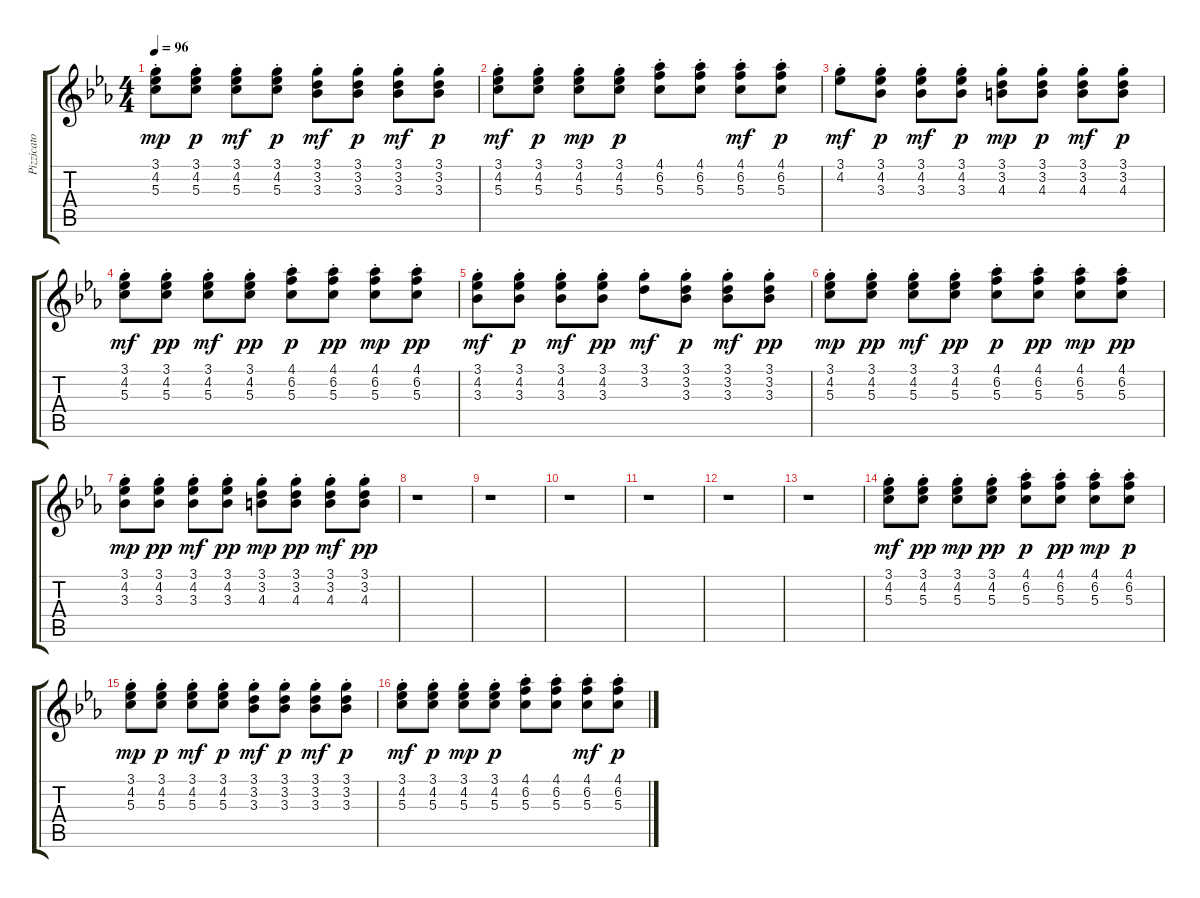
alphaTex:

\track ("Pizzicato" "Pizzicato") {instrument acousticguitarnylon}
\staff {score tabs}
\tuning (E4 B3 G3 D3 A2 E2) {hide}
\ts (4 4)
\tempo 96
\clef g2
\ks eb
(3.1{st} 4.2{st} 5.3{st}).8{dy mp} (3.1{st} 4.2{st} 5.3{st}).8{dy p} (3.1{st} 4.2{st} 5.3{st}).8{dy mf} (3.1{st} 4.2{st} 5.3{st}).8{dy p} (3.1{st} 3.2{st} 3.3{st}).8{dy mf} (3.1{st} 3.2{st} 3.3{st}).8{dy p} (3.1{st} 3.2{st} 3.3{st}).8{dy mf} (3.1{st} 3.2{st} 3.3{st}).8{dy p} |
(3.1{st} 4.2{st} 5.3{st}).8{dy mf} (3.1{st} 4.2{st} 5.3{st}).8{dy p} (3.1{st} 4.2{st} 5.3{st}).8{dy mp} (3.1{st} 4.2{st} 5.3{st}).8{dy p} (4.1{st} 6.2{st} 5.3{st}).8 (4.1{st} 6.2{st} 5.3{st}).8 (4.1{st} 6.2{st} 5.3{st}).8{dy mf} (4.1{st} 6.2{st} 5.3{st}).8{dy p} |
(3.1{st} 4.2{st}).8{dy mf} (3.1{st} 4.2{st} 3.3{st}).8{dy p} (3.1{st} 4.2{st} 3.3{st}).8{dy mf} (3.1{st} 4.2{st} 3.3{st}).8{dy p} (3.1{st} 3.2{st} 4.3{st}).8{dy mp} (3.1{st} 3.2{st} 4.3{st}).8{dy p} (3.1{st} 3.2{st} 4.3{st}).8{dy mf} (3.1{st} 3.2{st} 4.3{st}).8{dy p} |
(3.1{st} 4.2{st} 5.3{st}).8{dy mf} (3.1{st} 4.2{st} 5.3{st}).8{dy pp} (3.1{st} 4.2{st} 5.3{st}).8{dy mf} (3.1{st} 4.2{st} 5.3{st}).8{dy pp} (4.1{st} 6.2{st} 5.3{st}).8{dy p} (4.1{st} 6.2{st} 5.3{st}).8{dy pp} (4.1{st} 6.2{st} 5.3{st}).8{dy mp} (4.1{st} 6.2{st} 5.3{st}).8{dy pp} |
(3.1{st} 4.2{st} 3.3{st}).8{dy mf} (3.1{st} 4.2{st} 3.3{st}).8{dy p} (3.1{st} 4.2{st} 3.3{st}).8{dy mf} (3.1{st} 4.2{st} 3.3{st}).8{dy pp} (3.1{st} 3.2{st}).8{dy mf} (3.1{st} 3.2{st} 3.3{st}).8{dy p} (3.1{st} 3.2{st} 3.3{st}).8{dy mf} (3.1{st} 3.2{st} 3.3{st}).8{dy pp} |
(3.1{st} 4.2{st} 5.3{st}).8{dy mp} (3.1{st} 4.2{st} 5.3{st}).8{dy pp} (3.1{st} 4.2{st} 5.3{st}).8{dy mf} (3.1{st} 4.2{st} 5.3{st}).8{dy pp} (4.1{st} 6.2{st} 5.3{st}).8{dy p} (4.1{st} 6.2{st} 5.3{st}).8{dy pp} (4.1{st} 6.2{st} 5.3{st}).8{dy mp} (4.1{st} 6.2{st} 5.3{st}).8{dy pp} |
(3.1{st} 4.2{st} 3.3{st}).8{dy mp} (3.1{st} 4.2{st} 3.3{st}).8{dy pp} (3.1{st} 4.2{st} 3.3{st}).8{dy mf} (3.1{st} 4.2{st} 3.3{st}).8{dy pp} (3.1{st} 3.2{st} 4.3{st}).8{dy mp} (3.1{st} 3.2{st} 4.3{st}).8{dy pp} (3.1{st} 3.2{st} 4.3{st}).8{dy mf} (3.1{st} 3.2{st} 4.3{st}).8{dy pp} |
r.1 |
r.1 |
r.1 |
r.1 |
r.1 |
r.1 |
(3.1{st} 4.2{st} 5.3{st}).8{dy mf} (3.1{st} 4.2{st} 5.3{st}).8{dy pp} (3.1{st} 4.2{st} 5.3{st}).8{dy mp} (3.1{st} 4.2{st} 5.3{st}).8{dy pp} (4.1{st} 6.2{st} 5.3{st}).8{dy p} (4.1{st} 6.2{st} 5.3{st}).8{dy pp} (4.1{st} 6.2{st} 5.3{st}).8{dy mp} (4.1{st} 6.2{st} 5.3{st}).8{dy p} |
(3.1{st} 4.2{st} 5.3{st}).8{dy mp} (3.1{st} 4.2{st} 5.3{st}).8{dy p} (3.1{st} 4.2{st} 5.3{st}).8{dy mf} (3.1{st} 4.2{st} 5.3{st}).8{dy p} (3.1{st} 3.2{st} 3.3{st}).8{dy mf} (3.1{st} 3.2{st} 3.3{st}).8{dy p} (3.1{st} 3.2{st} 3.3{st}).8{dy mf} (3.1{st} 3.2{st} 3.3{st}).8{dy p} |
(3.1{st} 4.2{st} 5.3{st}).8{dy mf} (3.1{st} 4.2{st} 5.3{st}).8{dy p} (3.1{st} 4.2{st} 5.3{st}).8{dy mp} (3.1{st} 4.2{st} 5.3{st}).8{dy p} (4.1{st} 6.2{st} 5.3{st}).8 (4.1{st} 6.2{st} 5.3{st}).8 (4.1{st} 6.2{st} 5.3{st}).8{dy mf} (4.1{st} 6.2{st} 5.3{st}).8{dy p}
